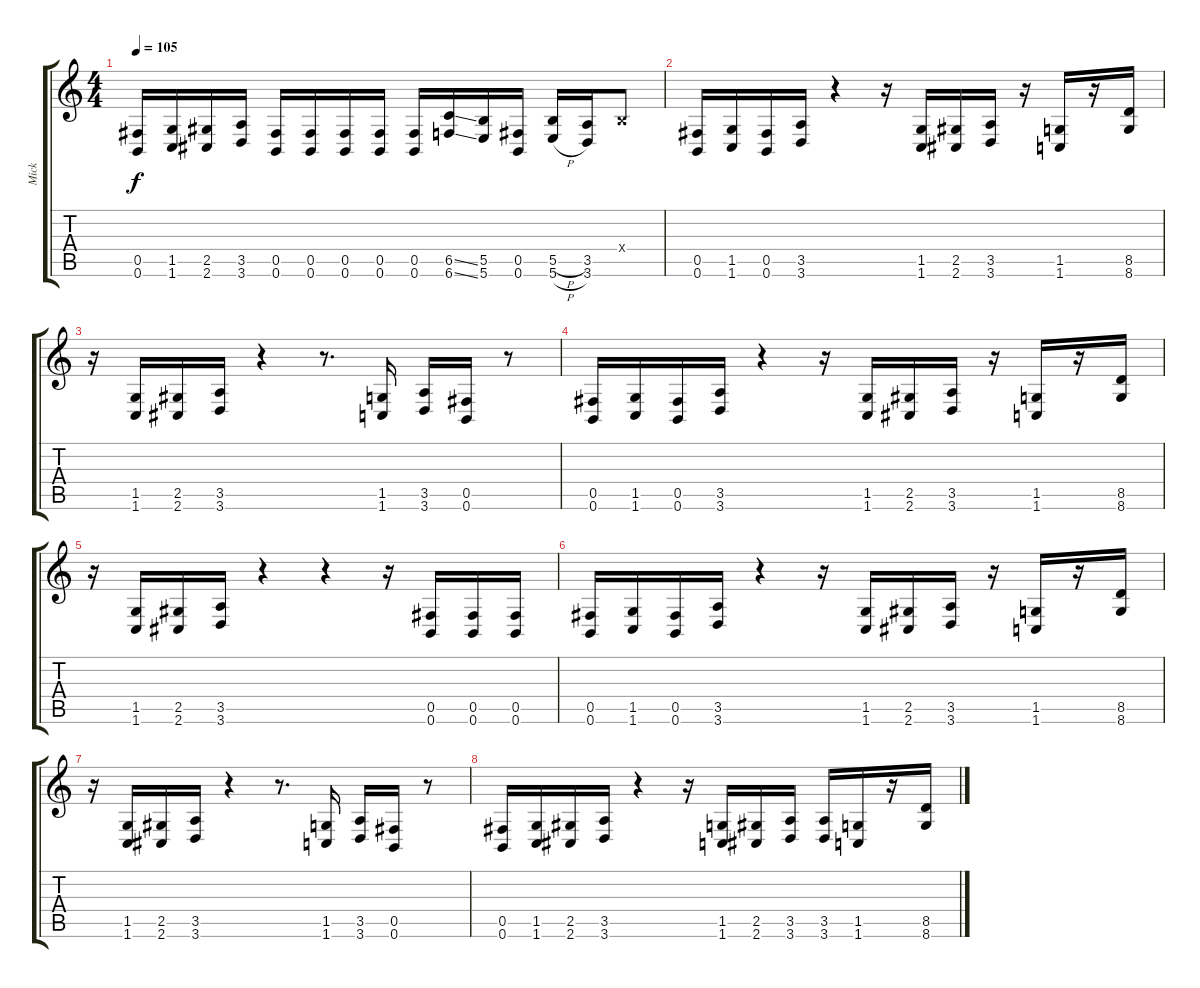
\track ("Mick" "Mick") {instrument distortionguitar}
\staff {score tabs}
\tuning (Db4 Ab3 E3 B2 Gb2 B1) {hide}
\ts (4 4)
\tempo 105
\clef g2
\ks c
(0.5 0.6).16{dy f} (1.5 1.6).16 (2.5 2.6).16 (3.5 3.6).16 (0.5 0.6).16 (0.5 0.6).16 (0.5 0.6).16 (0.5 0.6).16 (0.5 0.6).16 (6.5{ss} 6.6{ss}).16 (5.5 5.6).16 (0.5 0.6).16 (5.5{h} 5.6{h}).16 (3.5 3.6).16 0.4{x}.8 |
(0.5 0.6).16 (1.5 1.6).16 (0.5 0.6).16 (3.5 3.6).16 r.4 r.16 (1.5 1.6).16 (2.5 2.6).16 (3.5 3.6).16 r.16 (1.5 1.6).16 r.16 (8.5 8.6).16 |
r.16 (1.5 1.6).16 (2.5 2.6).16 (3.5 3.6).16 r.4 r.8{d} (1.5 1.6).16 (3.5 3.6).16 (0.5 0.6).16 r.8 |
(0.5 0.6).16 (1.5 1.6).16 (0.5 0.6).16 (3.5 3.6).16 r.4 r.16 (1.5 1.6).16 (2.5 2.6).16 (3.5 3.6).16 r.16 (1.5 1.6).16 r.16 (8.5 8.6).16 |
r.16 (1.5 1.6).16 (2.5 2.6).16 (3.5 3.6).16 r.4 r.4 r.16 (0.5 0.6).16 (0.5 0.6).16 (0.5 0.6).16 |
(0.5 0.6).16 (1.5 1.6).16 (0.5 0.6).16 (3.5 3.6).16 r.4 r.16 (1.5 1.6).16 (2.5 2.6).16 (3.5 3.6).16 r.16 (1.5 1.6).16 r.16 (8.5 8.6).16 |
r.16 (1.5 1.6).16 (2.5 2.6).16 (3.5 3.6).16 r.4 r.8{d} (1.5 1.6).16 (3.5 3.6).16 (0.5 0.6).16 r.8 |
(0.5 0.6).16 (1.5 1.6).16 (2.5 2.6).16 (3.5 3.6).16 r.4 r.16 (1.5 1.6).16 (2.5 2.6).16 (3.5 3.6).16 (3.5 3.6).16 (1.5 1.6).16 r.16 (8.5 8.6).16
